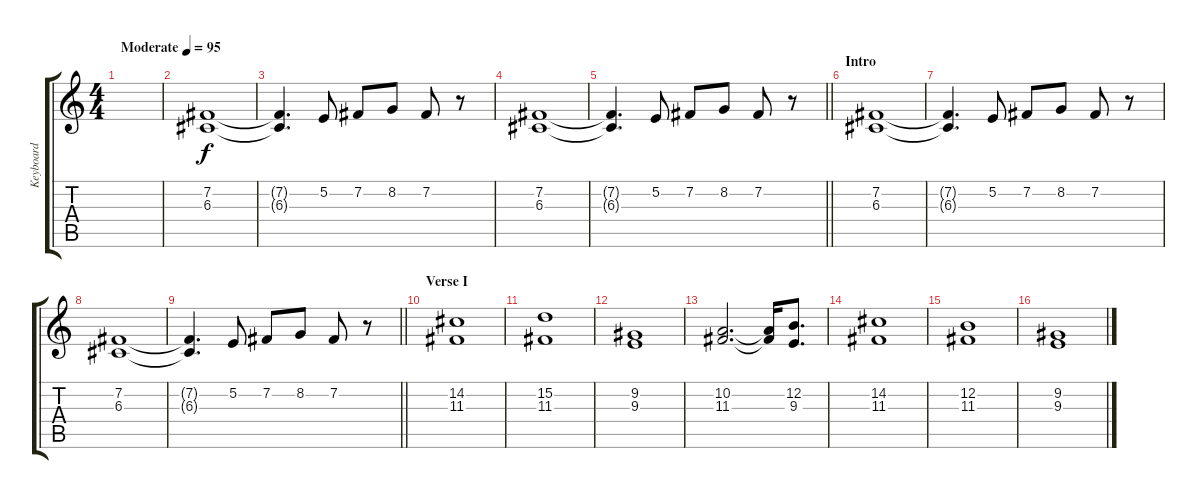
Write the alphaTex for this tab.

\track ("Keyboard" "Keyboard") {instrument choiraahs}
\staff {score tabs}
\tuning (E4 B3 G3 D3 A2 E2) {hide}
\ts (4 4)
\tempo (95 "Moderate")
\clef g2
\ks c
|
(7.2 6.3).1 |
(7.2{t} 6.3{t}).4{d} 5.2.8 7.2.8 8.2.8 7.2.8 r.8 |
(7.2 6.3).1 |
\barLineRight lightlight
(7.2{t} 6.3{t}).4{d} 5.2.8 7.2.8 8.2.8 7.2.8 r.8 |
\section ("" "Intro")
(7.2 6.3).1 |
(7.2{t} 6.3{t}).4{d} 5.2.8 7.2.8 8.2.8 7.2.8 r.8 |
(7.2 6.3).1 |
\barLineRight lightlight
(7.2{t} 6.3{t}).4{d} 5.2.8 7.2.8 8.2.8 7.2.8 r.8 |
\section ("" "Verse I")
(14.2 11.3).1 |
(15.2 11.3).1 |
(9.2 9.3).1 |
(10.2 11.3).2{d} (10.2{t} 11.3{t}).16 (12.2 9.3).8{d} |
(14.2 11.3).1 |
(12.2 11.3).1 |
(9.2 9.3).1
